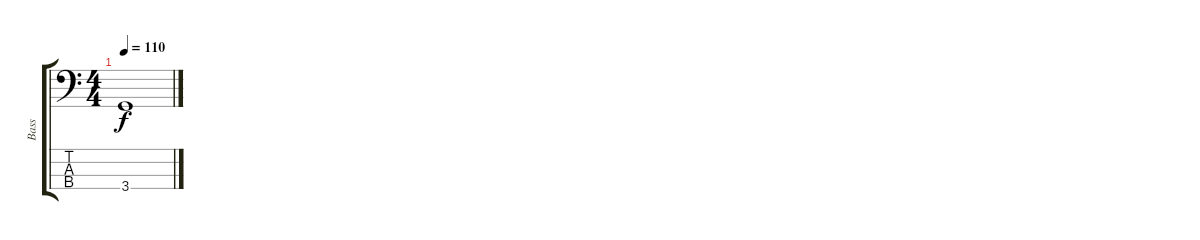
\track ("Bass" "Bass") {instrument acousticbass}
\staff {score tabs}
\tuning (G2 D2 A1 E1) {hide}
\ts (4 4)
\tempo 110
\clef f4
\ks c
3.4.1{dy f}
